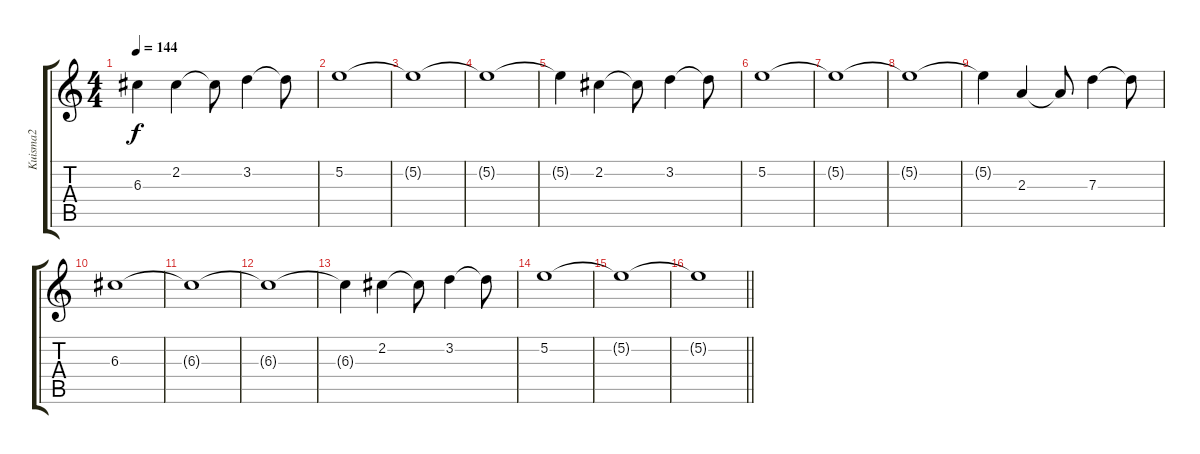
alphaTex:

\track ("Kuisma2" "Kuisma2") {instrument electricguitarjazz}
\staff {score tabs}
\tuning (E4 B3 G3 D3 A2 D2) {hide}
\ts (4 4)
\tempo 144
\clef g2
\ks c
6.3{t}.4{dy f} 2.2.4 2.2{t}.8 3.2.4 3.2{t}.8 |
5.2.1 |
5.2{t}.1 |
5.2{t}.1 |
5.2{t}.4 2.2.4 2.2{t}.8 3.2.4 3.2{t}.8 |
5.2.1 |
5.2{t}.1 |
5.2{t}.1 |
5.2{t}.4 2.3.4 2.3{t}.8 7.3.4 7.3{t}.8 |
6.3.1 |
6.3{t}.1 |
6.3{t}.1 |
6.3{t}.4 2.2.4 2.2{t}.8 3.2.4 3.2{t}.8 |
5.2.1 |
5.2{t}.1 |
\barLineRight lightlight
5.2{t}.1
